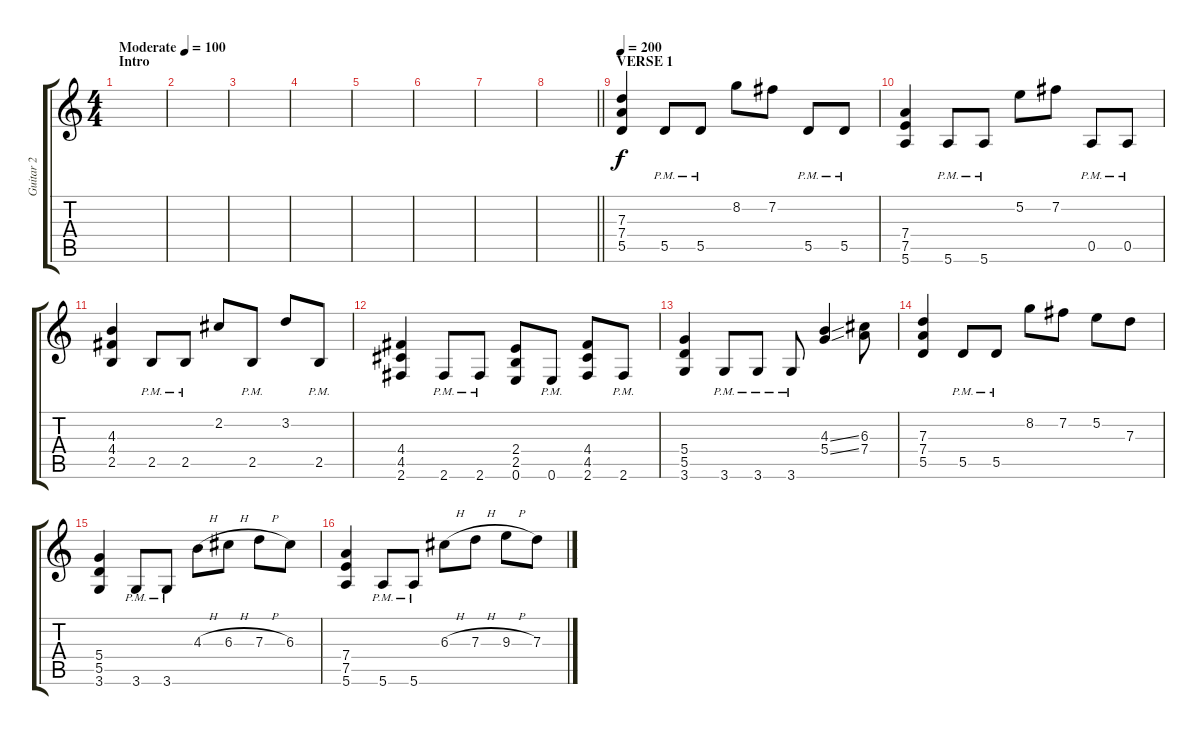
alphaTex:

\track ("Guitar 2" "Guitar 2") {instrument overdrivenguitar}
\staff {score tabs}
\tuning (E4 B3 G3 D3 A2 E2) {hide}
\ts (4 4)
\section ("" "Intro")
\tempo (100 "Moderate")
\clef g2
\ks c
|
|
|
|
|
|
|
\barLineRight lightlight
|
\section ("" "VERSE 1")
\tempo 200
(7.3 7.4 5.5).4 5.5{pm}.8 5.5{pm}.8 8.2.8 7.2.8 5.5{pm}.8 5.5{pm}.8 |
(7.4 7.5 5.6).4 5.6{pm}.8 5.6{pm}.8 5.2.8 7.2.8 0.5{pm}.8 0.5{pm}.8 |
(4.3 4.4 2.5).4 2.5{pm}.8 2.5{pm}.8 2.2.8 2.5{pm}.8 3.2.8 2.5{pm}.8 |
(4.4 4.5 2.6).4 2.6{pm}.8 2.6{pm}.8 (2.4 2.5 0.6).8 0.6{pm}.8 (4.4 4.5 2.6).8 2.6{pm}.8 |
(5.4 5.5 3.6).4 3.6{pm}.8 3.6{pm}.8 3.6{pm}.8 (4.3{ss} 5.4{ss}).4 (6.3 7.4).8 |
(7.3 7.4 5.5).4 5.5{pm}.8 5.5{pm}.8 8.2.8 7.2.8 5.2.8 7.3.8 |
(5.4 5.5 3.6).4 3.6{pm}.8 3.6{pm}.8 4.3{h}.8 6.3{h}.8 7.3{h}.8 6.3.8 |
(7.4 7.5 5.6).4 5.6{pm}.8 5.6{pm}.8 6.3{h}.8 7.3{h}.8 9.3{h}.8 7.3.8
